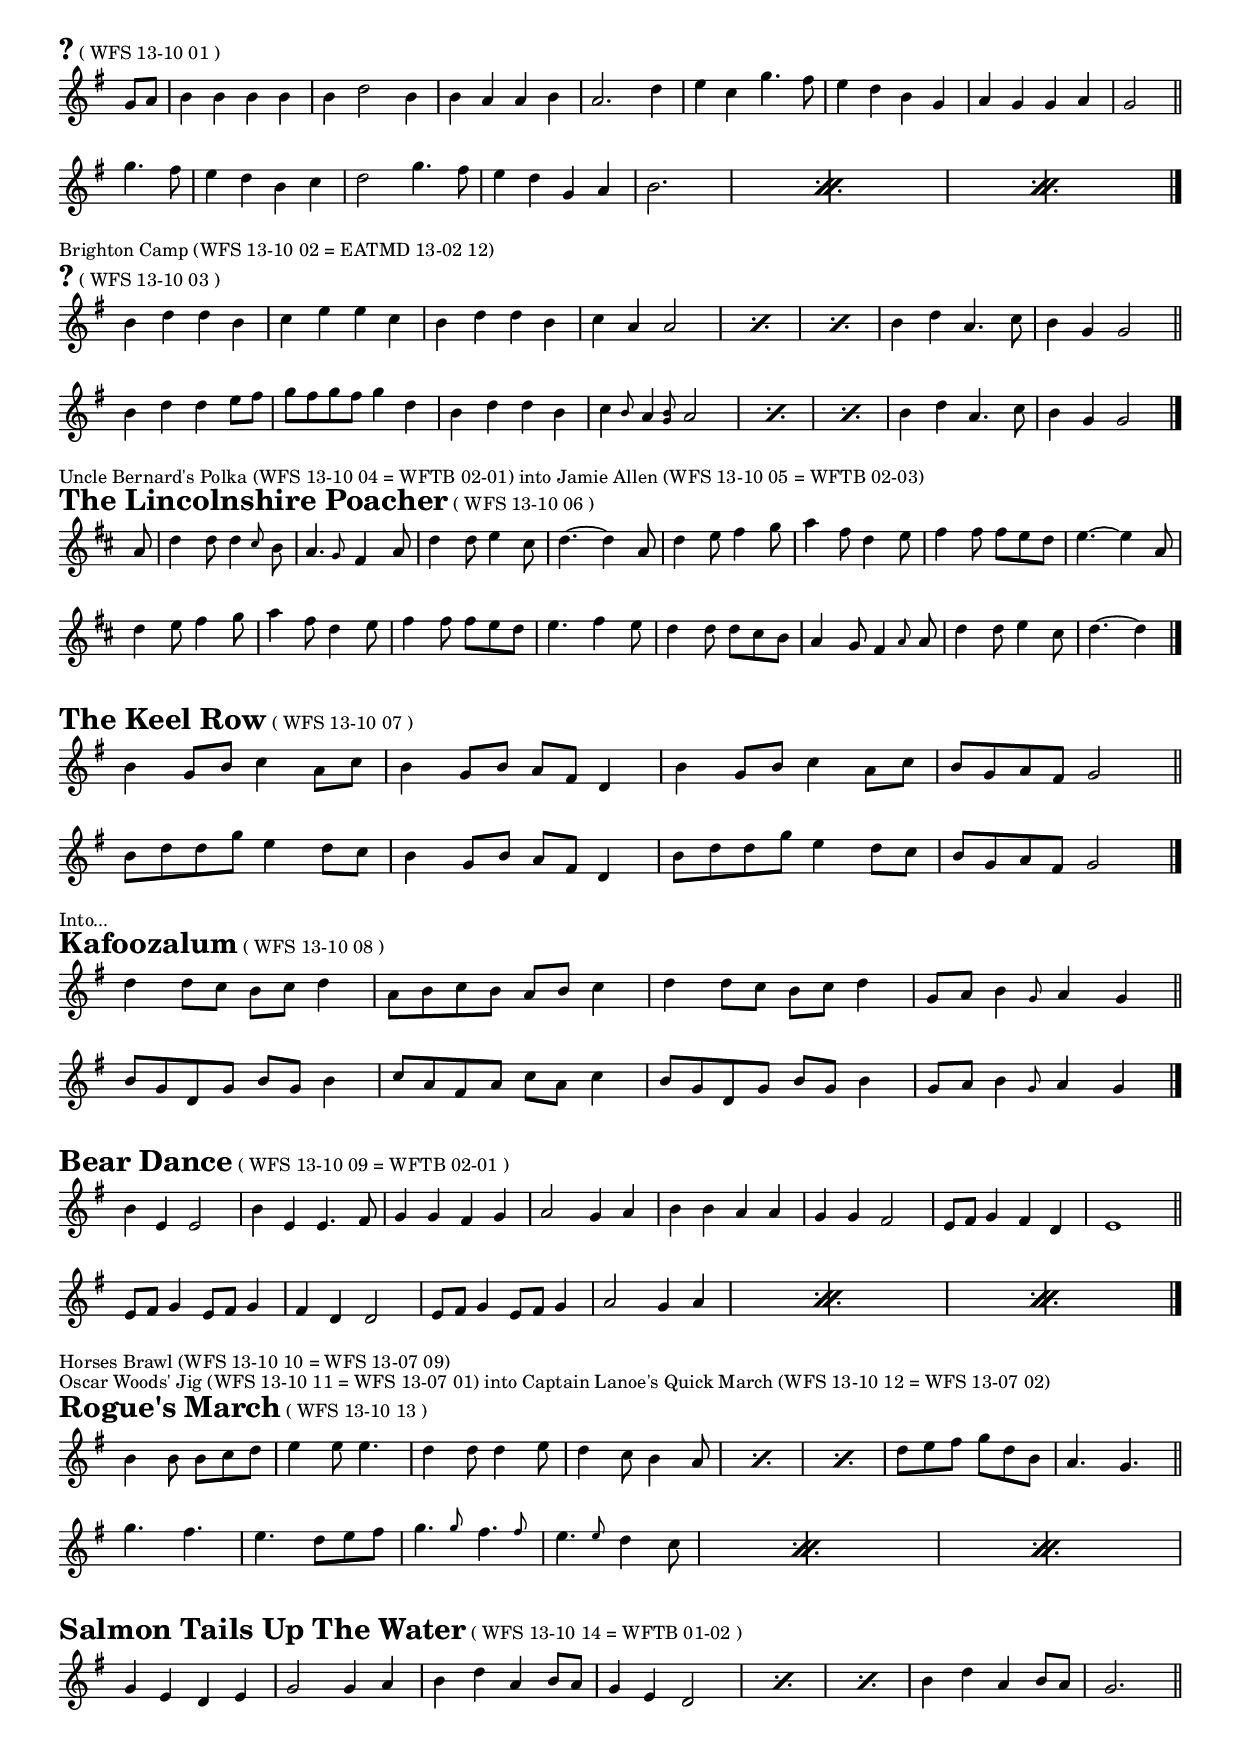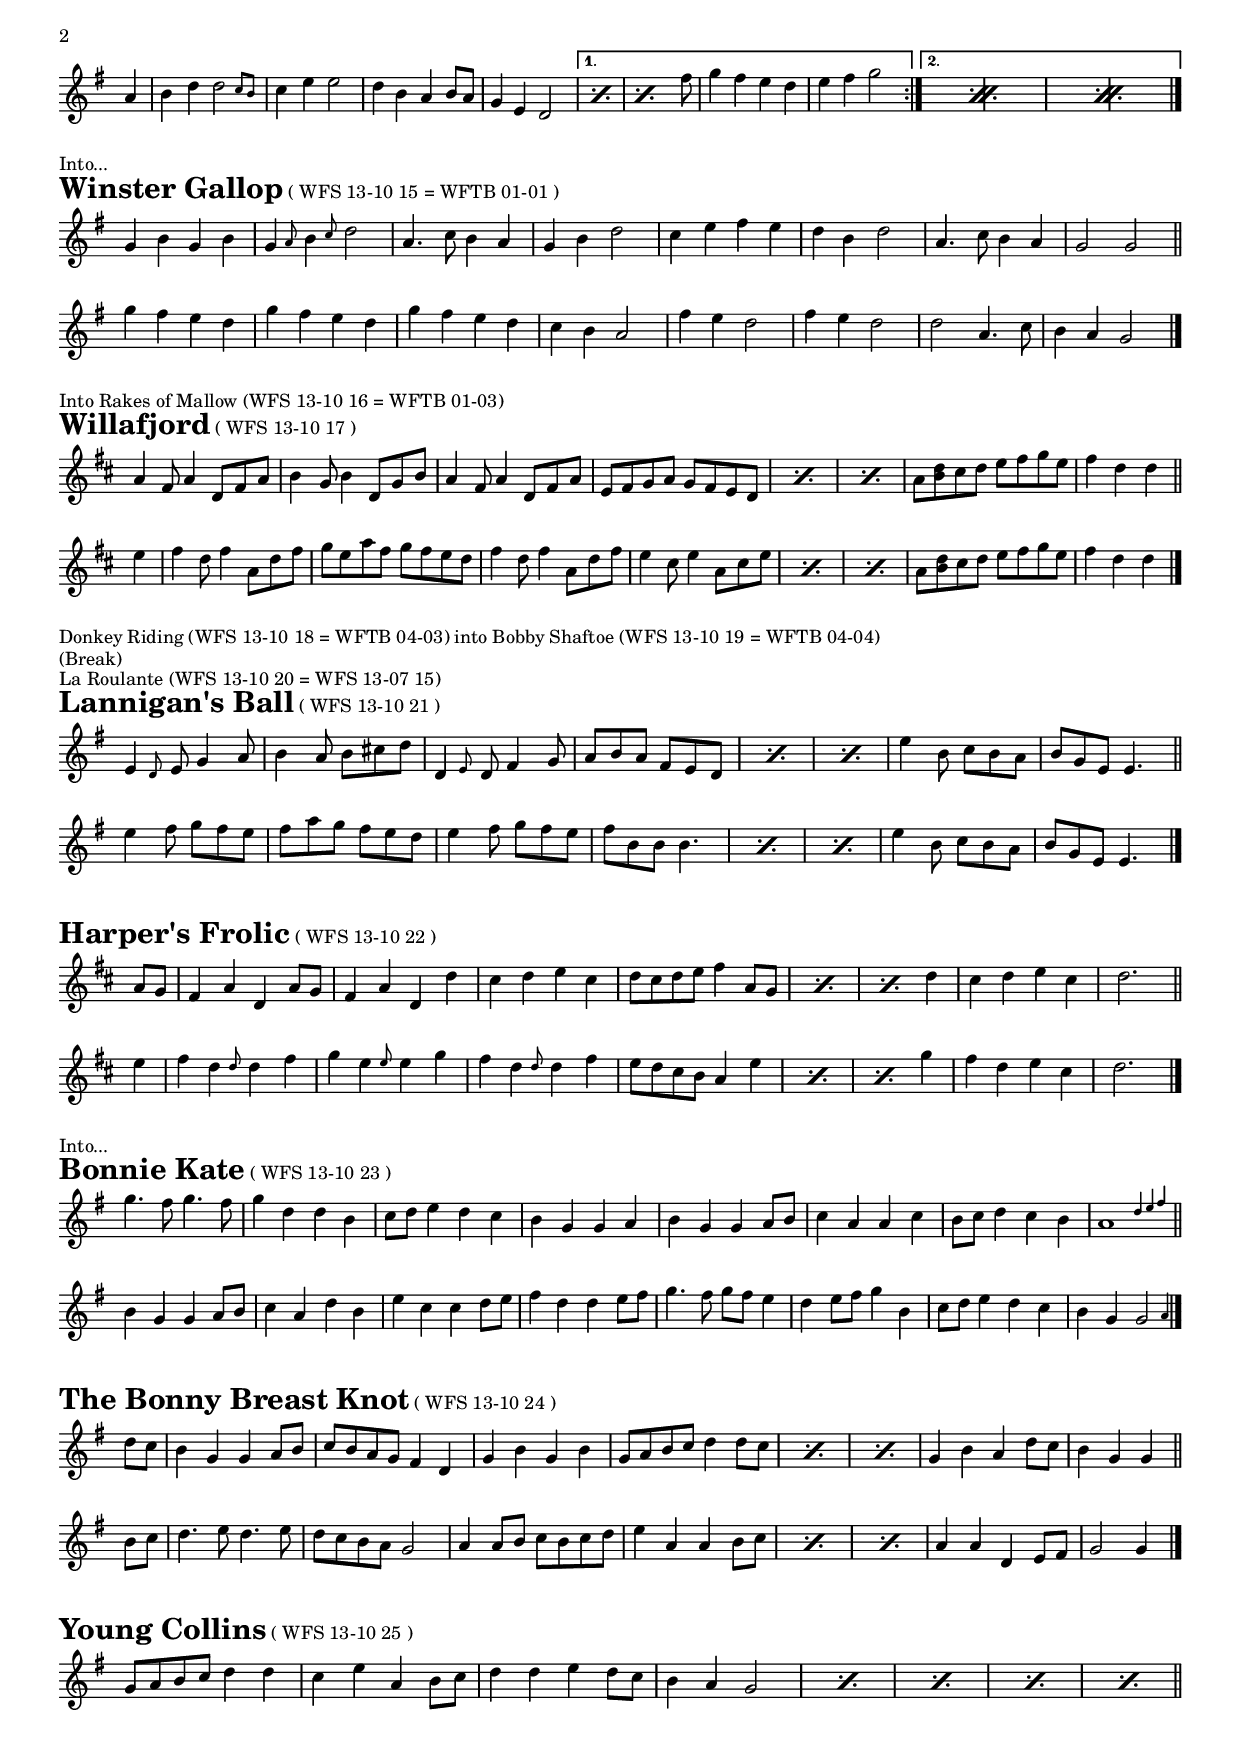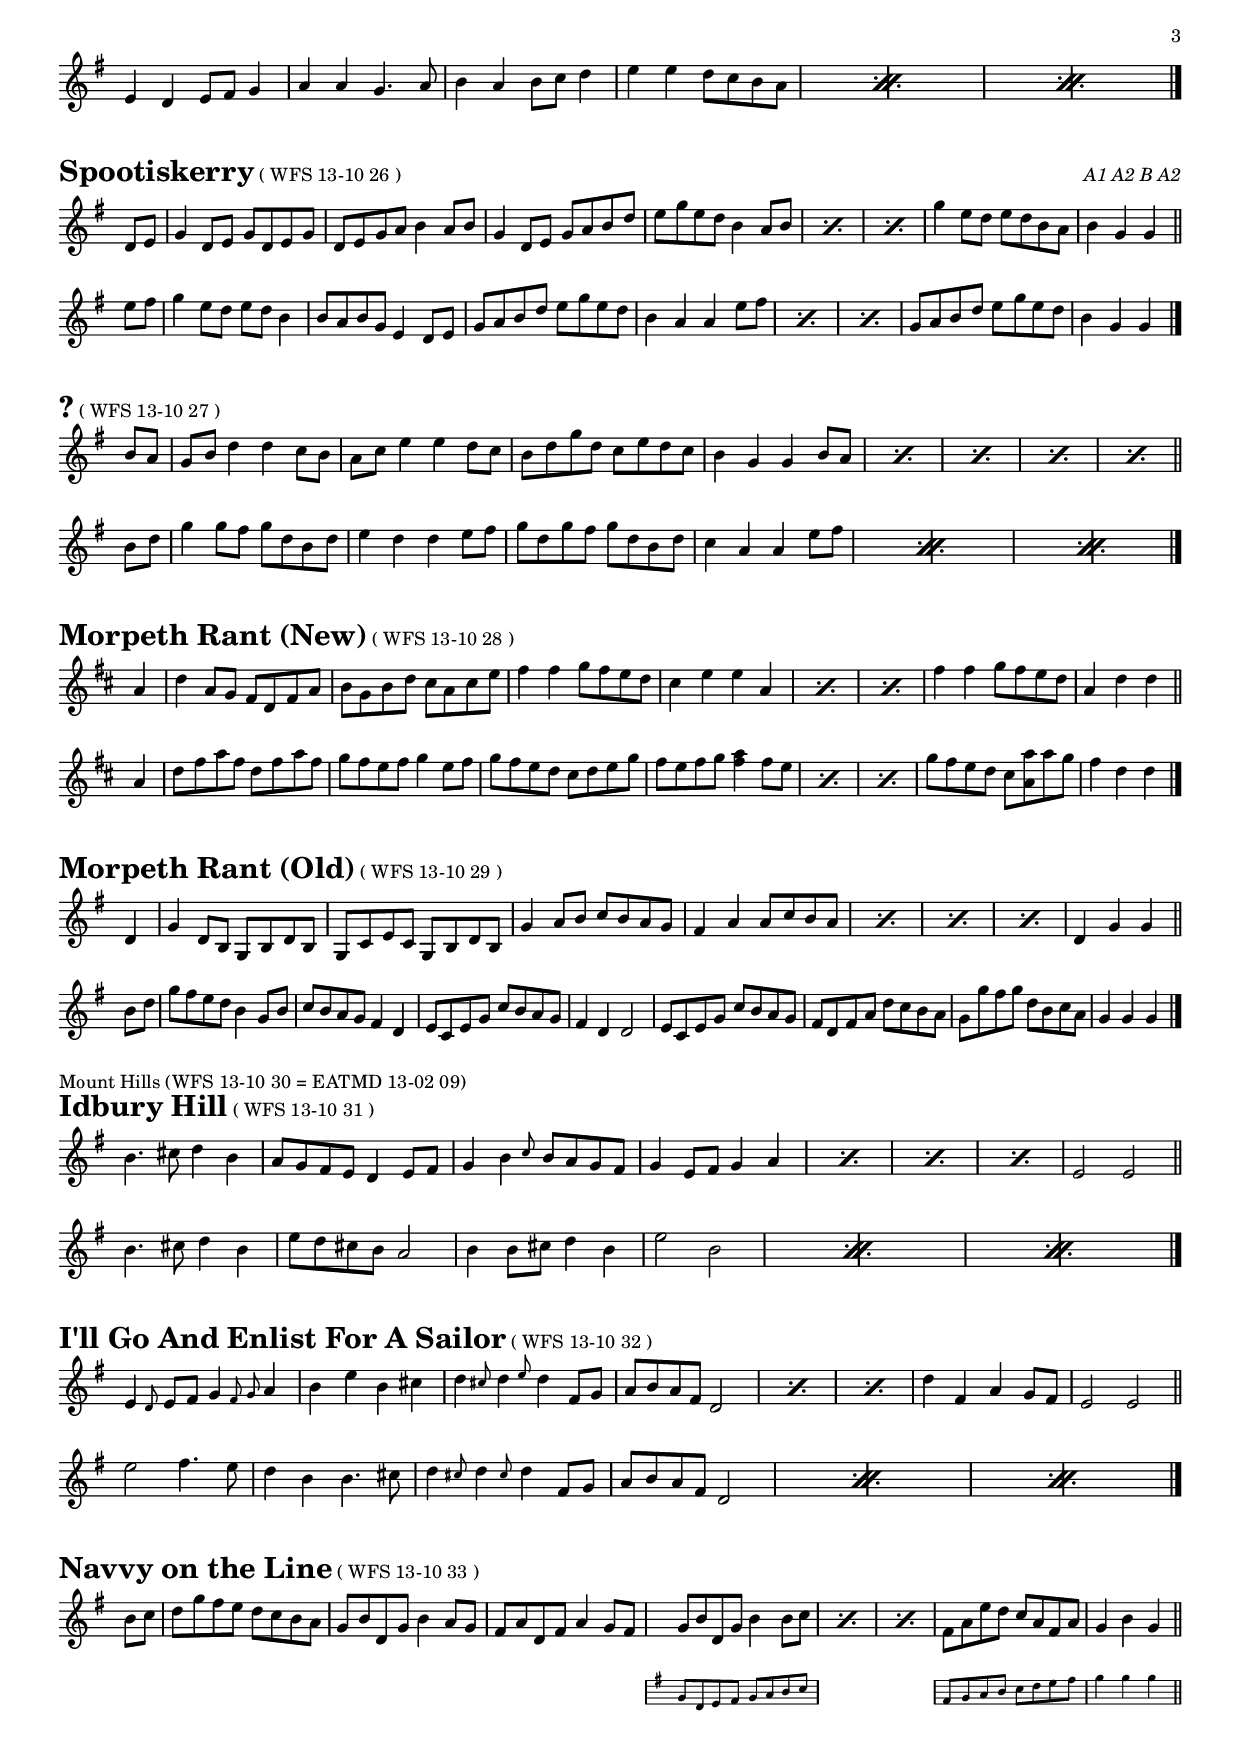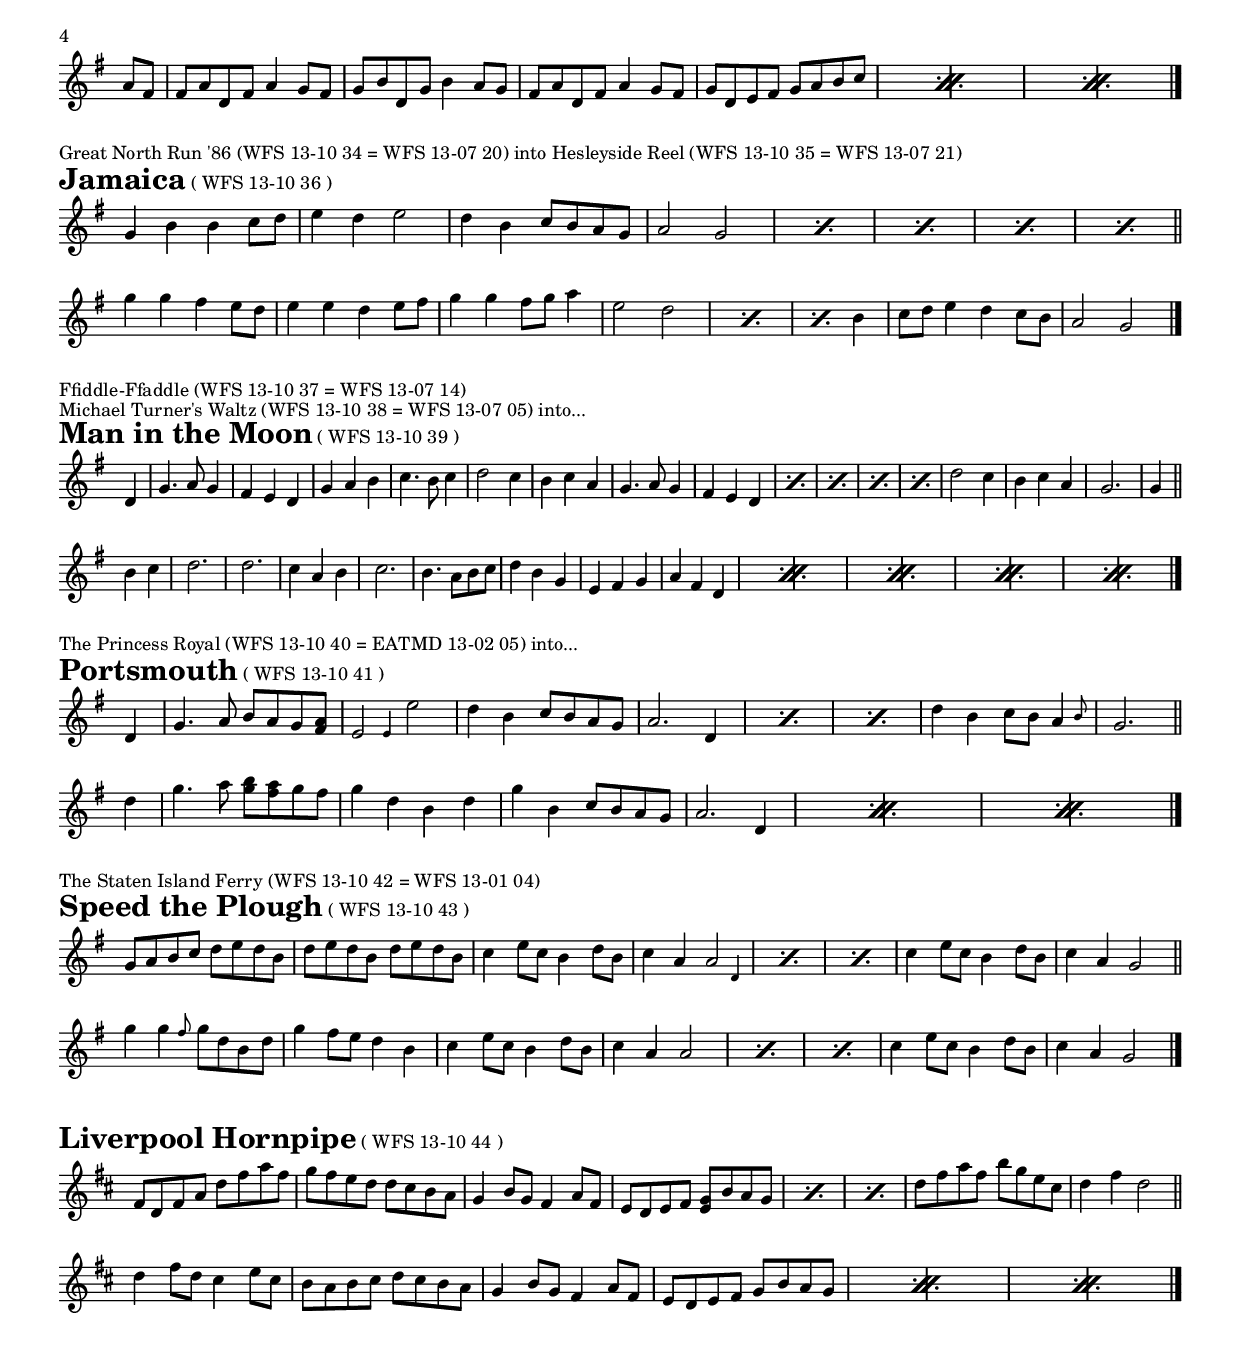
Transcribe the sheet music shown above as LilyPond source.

\version "2.16.0"

\layout { 
  indent = 0.0\cm
  \context { \Score \remove "Bar_number_engraver" }	
  \context { \Staff \remove "Time_signature_engraver" }
}

#(set-global-staff-size 16)

\paper {

scoreTitleMarkup = \markup {
  \fill-line {
    \line {
      \fontsize #4 \bold  
      \fromproperty #'header:piece
      \normalsize  
      \fromproperty #'header:subtitle
      \normal-text
      (\fromproperty #'header:opus)
    }
    \line {
      \italic
      \fromproperty #'header:meter
    }
  }
}

}

ossia = \with {
      \remove "Time_signature_engraver"
      alignAboveContext = #"main"
      fontSize = #-3
      \override StaffSymbol #'staff-space = #(magstep -3)
      \override StaffSymbol #'thickness = #(magstep -3)
      firstClef = ##f
}

makePercent =
#(define-music-function (parser location note) (ly:music?)
   "Make a percent repeat the same length as NOTE."
   (make-music 'PercentEvent
               'length (ly:music-length note)))

makeDoublePercent =
#(define-music-function (parser location note) (ly:music?)
   "Make a percent repeat the same length as NOTE."
   (make-music 'DoublePercentEvent
               'length (ly:music-length note)))


  

\score{{
\transpose d d' {
\time 4/4 \key g \major
  \partial 4 g8 a8
  b4 b4 b4 b4 b4 d'2 b4
  b4 a4 a4 b4 a2. d'4
  e'4 c'4 g'4. fis'8 e'4 d'4 b4 g4
  a4 g4 g4 a4 g2
  \bar "||" \break g'4. fis'8
  e'4 d'4 b4 c'4 d'2 g'4. fis'8
  e'4 d'4 g4 a4 b2. s4
  \makeDoublePercent s\breve
  \makeDoublePercent s\breve
  \bar "|."
}}
\header{
piece = "?"
opus = "WFS 13-10 01"
}}

\markuplist{ "Brighton Camp (WFS 13-10 02 = EATMD 13-02 12)" }

\score{{
\transpose d d' {
\time 4/4 \key g \major
  b4 d'4 d'4 b4 c'4 e'4 e'4 c'4
  b4 d'4 d'4 b4 c'4 a4 a2
  \makePercent s1 \makePercent s1
  b4 d'4 a4. c'8 b4 g4 g2
  \bar "||" \break
  b4 d'4 d'4 e'8 fis'8 g'8 fis'8 g'8 fis'8 g'4 d'4
  b4 d'4 d'4 b4 \afterGrace c'4 b8 \afterGrace a4 <b g>8 a2
  \makePercent s1 \makePercent s1
  b4 d'4 a4. c'8 b4 g4 g2
  \bar "|."
}}
\header{
piece = "?"
opus = "WFS 13-10 03"
}}

\markuplist{ "Uncle Bernard's Polka (WFS 13-10 04 = WFTB 02-01) into Jamie Allen (WFS 13-10 05 = WFTB 02-03)" }

\score{{
\transpose d d' {
\time 6/8 \key d \major
  \partial 8 a8
  d'4 d'8 \afterGrace d'4 cis'8 b8 \afterGrace a4. g8 fis4 a8
  d'4 d'8 e'4 cis'8 d'4.~d'4 a8
  d'4 e'8 fis'4 g'8 a'4 fis'8 d'4 e'8
  fis'4 fis'8 fis'8 e'8 d'8 e'4.~e'4 a8
  d'4 e'8 fis'4 g'8 a'4 fis'8 d'4 e'8
  fis'4 fis'8 fis'8 e'8 d'8 e'4. fis'4 e'8
  d'4 d'8 d'8 cis'8 b8 a4 g8 \afterGrace fis4 a8 a8
  d'4 d'8 e'4 cis'8 d'4.~d'4
  \bar "|."
}}
\header{
piece = "The Lincolnshire Poacher"
opus = "WFS 13-10 06"
}}

\score{{
\transpose d d' {
\time 4/4 \key g \major
  b4 g8 b8 c'4 a8 c'8 b4 g8 b8 a8 fis8 d4
  b4 g8 b8 c'4 a8 c'8 b8 g8 a8 fis8 g2
  \bar "||" \break
  b8 d'8 d'8 g'8 e'4 d'8 c'8 b4 g8 b8 a8 fis8 d4
  b8 d'8 d'8 g'8 e'4 d'8 c'8 b8 g8 a8 fis8 g2
  \bar "|."
}}
\header{
piece = "The Keel Row"
opus = "WFS 13-10 07"
}}
\markuplist{"Into..."
}

\score{{
\transpose d d' {
\time 4/4 \key g \major
  d'4 d'8 c'8 b8 c'8 d'4
  a8 b8 c'8 b8 a8 b8 c'4
  d'4 d'8 c'8 b8 c'8 d'4
  g8 a8 \afterGrace b4 g8 a4 g4
  \bar "||" \break
  b8 g8 d8 g8 b8 g8 b4
  c'8 a8 fis8 a8 c'8 a8 c'4
  b8 g8 d8 g8 b8 g8 b4
  g8 a8 \afterGrace b4 g8 a4 g4
  \bar "|."
}}
\header{
piece = "Kafoozalum"
opus = "WFS 13-10 08"
}}
\markuplist{
}

\score{{
\transpose d d' {
\time 4/4 \key e \minor
  b4 e4 e2 b4 e4 e4. fis8 g4 g4 fis4 g4 a2 g4 a4
  b4 b4 a4 a4 g4 g4 fis2 e8 fis8 g4 fis4 d4 e1
  \bar "||" \break
  e8 fis8 g4 e8 fis8 g4 fis4 d4 d2 e8 fis8 g4 e8 fis8 g4 a2 g4 a4
  \makeDoublePercent s\breve
  \makeDoublePercent s\breve
  \bar "|."
}}
\header{
piece = "Bear Dance"
opus = "WFS 13-10 09 = WFTB 02-01"
}}

\markuplist{ "Horses Brawl (WFS 13-10 10 = WFS 13-07 09)" }

\markuplist{ "Oscar Woods' Jig (WFS 13-10 11 = WFS 13-07 01) into Captain Lanoe's Quick March (WFS 13-10 12 = WFS 13-07 02)" }

\score{{
\transpose d d' {
\time 6/8 \key g \major
  b4 b8 b8 c'8 d'8 e'4 e'8 e'4.
  d'4 d'8 d'4 e'8 d'4 c'8 b4 a8
  \makePercent s2. \makePercent s2.
  d'8 e'8 fis'8 g'8 d'8 b8 a4. g4.
  \bar "||" \break
  g'4. fis'4. e'4. d'8 e'8 fis'8
  \afterGrace g'4. g'8 \afterGrace fis'4. fis'8
  \afterGrace e'4. e'8 d'4 c'8
  \makeDoublePercent s1.
  \makeDoublePercent s1.
}}
\header{
piece = "Rogue's March"
opus = "WFS 13-10 13"
}}

\score{{
\transpose d d' {
\time 4/4 \key g \major
  g4 e4 d4 e4 g2 g4 a4 b4 d'4 a4 b8 a8 g4 e4 d2
  \makePercent s1 \makePercent s1
  b4 d'4 a4 b8 a8 g2.
  \bar "||" \break 
  \repeat volta 2 {
  a4
  b4 d'4 \afterGrace d'2 {c'8 b8} c'4 e'4 e'2
  d'4 b4 a4 b8 a8 g4 e4 d2}
  \alternative {
  { \makePercent s1 \makePercent s2.~s8 fis'8
  g'4 fis'4 e'4 d'4 e'4 fis'4 g'2 }
  { \makeDoublePercent s\breve
  \makeDoublePercent s\breve }
  }
  \bar "|."
}}
\header{
piece = "Salmon Tails Up The Water"
opus = "WFS 13-10 14 = WFTB 01-02"
}}
\markuplist{"Into..."
}

\score{{
\transpose d d' {
\time 4/4 \key g \major
  g4 b4 g4 b4 \afterGrace g4 a8 \afterGrace b4 c'8 d'2
  a4. c'8 b4 a4 g4 b4 d'2
  c'4 e'4 fis'4 e'4 d'4 b4 d'2
  a4. c'8 b4 a4 g2 g2
  \bar "||" \break 
  g'4 fis'4 e'4 d'4 g'4 fis'4 e'4 d'4
  g'4 fis'4 e'4 d'4 c'4 b4 a2
  fis'4 e'4 d'2 fis'4 e'4 d'2
  d'2 a4. c'8 b4 a4 g2
  \bar "|."
}}
\header{
piece = "Winster Gallop"
opus = "WFS 13-10 15 = WFTB 01-01"
}}

\markuplist{"Into Rakes of Mallow (WFS 13-10 16 = WFTB 01-03)"
}

\score{{
\transpose d d' {
\time 4/4 \key d \major
  a4 fis8 a4 d8 fis8 a8 b4 g8 b4 d8 g8 b8
  a4 fis8 a4 d8 fis8 a8 e8 fis8 g8 a8 g8 fis8 e8 d8
  \makePercent s1 \makePercent s1
  a8 <b d'>8 cis'8 d'8 e'8 fis'8 g'8 e'8 fis'4 d'4 d'4
  \bar "||" \break e'4
  fis'4 d'8 fis'4 a8 d'8 fis'8 g'8 e'8 a'8 fis'8 g'8 fis'8 e'8 d'8
  fis'4 d'8 fis'4 a8 d'8 fis'8 e'4 cis'8 e'4 a8 cis'8 e'8
  \makePercent s1 \makePercent s1
  a8 <b d'>8 cis'8 d'8 e'8 fis'8 g'8 e'8 fis'4 d'4 d'4
  \bar "|."
}}
\header{
piece = "Willafjord"
opus = "WFS 13-10 17"
}}

\markuplist{"Donkey Riding (WFS 13-10 18 = WFTB 04-03) into Bobby Shaftoe (WFS 13-10 19 = WFTB 04-04)"
}
\markuplist{"(Break)"
}
\markuplist{"La Roulante (WFS 13-10 20 = WFS 13-07 15)"
}

\score{{
\transpose d d' {
\time 6/8 \key e \minor
  \afterGrace e4 d8 e8 g4 a8 b4 a8 b8 cis'8 d'8
  \afterGrace d4 e8 d8 fis4 g8 a8 b8 a8 fis8 e8 d8
  \makePercent s2. \makePercent s2.
  e'4 b8 c'8 b8 a8 b8 g8 e8 e4.
  \bar "||" \break
  e'4 fis'8 g'8 fis'8 e'8 fis'8 a'8 g'8 fis'8 e'8 d'8
  e'4 fis'8 g'8 fis'8 e'8 fis'8 b8 b8 b4.
  \makePercent s2. \makePercent s2.
  e'4 b8 c'8 b8 a8 b8 g8 e8 e4.
  \bar "|."
}}
\header{
piece = "Lannigan's Ball"
opus = "WFS 13-10 21"
}}

\score{{
\transpose d d' {
\time 4/4 \key d \major
  \partial 4 a8 g8
  fis4 a4 d4 a8 g8 fis4 a4 d4 d'4
  cis'4 d'4 e'4 cis'4 d'8 cis'8 d'8 e'8 fis'4 a8 g8
  \makePercent s1 \makePercent s2. d'4
  cis'4 d'4 e'4 cis'4 d'2.
  \bar "||" \break e'4
  fis'4 \afterGrace d'4 d'8 d'4 fis'4 g'4 \afterGrace e'4 e'8 e'4 g'4
  fis'4 \afterGrace d'4 d'8 d'4 fis'4 e'8 d'8 cis'8 b8 a4 e'4
  \makePercent s1 \makePercent s2. g'4
  fis'4 d'4 e'4 cis'4 d'2.
  \bar "|."  
}}
\header{
piece = "Harper's Frolic"
opus = "WFS 13-10 22"
}}
\markuplist{"Into..."
}

\score{{
\transpose d d' {
\time 4/4 \key g \major
  
  g'4. fis'8 g'4. fis'8 g'4 d'4 d'4 b4
  c'8 d'8 e'4 d'4 c'4 b4 g4 g4 a4
  b4 g4 g4 a8 b8 c'4 a4 a4 c'4
  b8 c'8 d'4 c'4 b4 \afterGrace a1 {d'4 e'4 fis'4}
  \bar "||" \break
  b4 g4 g4 a8 b8 c'4 a4 d'4 b4
  e'4 c'4 c'4 d'8 e'8 fis'4 d'4 d'4 e'8 fis'8
  g'4. fis'8 g'8 fis'8 e'4 d'4 e'8 fis'8 g'4 b4
  c'8 d'8 e'4 d'4 c'4
  b4 g4 \afterGrace g2 a4
  \bar "|."  
}}
\header{
piece = "Bonnie Kate"
opus = "WFS 13-10 23"
}}

\score{{
\transpose d d' {
\time 4/4 \key g \major
  \partial 4 d'8 c'8
  b4 g4 g4 a8 b8 c'8 b8 a8 g8 fis4 d4
  g4 b4 g4 b4 g8 a8 b8 c'8 d'4 d'8 c'8
  \makePercent s1 \makePercent s1
  g4 b4 a4 d'8 c'8 b4 g4 g4
  \bar "||" \break b8 c'8
  d'4. e'8 d'4. e'8 d'8 c'8 b8 a8 g2
  a4 a8 b8 c'8 b8 c'8 d'8 e'4 a4 a4 b8 c'8
  \makePercent s1 \makePercent s1
  a4 a4 d4 e8 fis8 g2 g4
  \bar "|."  
}}
\header{
piece = "The Bonny Breast Knot"
opus = "WFS 13-10 24"
}}


\score{{
\transpose d d' {
\time 4/4 \key g \major
  g8 a8 b8 c'8 d'4 d'4 c'4 e'4 a4 b8 c'8
  d'4 d'4 e'4 d'8 c'8 b4 a4 g2
  \makePercent s1 \makePercent s1
  \makePercent s1 \makePercent s1
  \bar "||" \break
  e4 d4 e8 fis8 g4 a4 a4 g4. a8
  b4 a4 b8 c'8 d'4 e'4 e'4 d'8 c'8 b8 a8
  \makeDoublePercent s\breve
  \makeDoublePercent s\breve
  \bar "|."  
}}
\header{
piece = "Young Collins"
opus = "WFS 13-10 25"
}}

\score{{
\transpose d d' {
\time 4/4 \key g \major
  \partial 4 d8 e8
  g4 d8 e8 g8 d8 e8 g8 d8 e8 g8 a8 b4 a8 b8
  g4 d8 e8 g8 a8 b8 d'8 e'8 g'8 e'8 d'8 b4 a8 b8
  \makePercent s1 \makePercent s1
  g'4 e'8 d'8 e'8 d'8 b8 a8 b4 g4 g4 
  \bar "||" \break e'8 fis'8
  g'4 e'8 d'8 e'8 d'8 b4 b8 a8 b8 g8 e4 d8 e8
  g8 a8 b8 d'8 e'8 g'8 e'8 d'8 b4 a4 a4 e'8 fis'8
  \makePercent s1 \makePercent s1
  g8 a8 b8 d'8 e'8 g'8 e'8 d'8 b4 g4 g4
  \bar "|."  
}}
\header{
piece = "Spootiskerry"
opus = "WFS 13-10 26"
meter = "A1 A2 B A2"
}}

\score{{
\transpose d d' {
\time 4/4 \key g \major
  \partial 4 b8 a8
  g8 b8 d'4 d'4 c'8 b8 a8 c'8 e'4 e'4 d'8 c'8
  b8 d'8 g'8 d'8 c'8 e'8 d'8 c'8 b4 g4 g4 b8 a8
  \makePercent s1 \makePercent s1
  \makePercent s1 \makePercent s2.
  \bar "||" \break b8 d'8
  g'4 g'8 fis'8 g'8 d'8 b8 d'8 e'4 d'4 d'4 e'8 fis'8
  g'8 d'8 g'8 fis'8 g'8 d'8 b8 d'8 c'4 a4 a4 e'8 fis'8
  \makeDoublePercent s\breve
  \makeDoublePercent s1~s2.
  \bar "|."  
}}
\header{
piece = "?"
opus = "WFS 13-10 27"
}}

\score{{
\transpose d d' {
\time 4/4 \key d \major
  \partial 4 a4
  d'4 a8 g8 fis8 d8 fis8 a8 b8 g8 b8 d'8 cis'8 a8 cis'8 e'8
  fis'4 fis'4 g'8 fis'8 e'8 d'8 cis'4 e'4 e'4 a4
  \makePercent s1 \makePercent s1
  fis'4 fis'4 g'8 fis'8 e'8 d'8 a4 d'4 d'4
  \bar "||" \break a4
  d'8 fis'8 a'8 fis'8 d'8 fis'8 a'8 fis'8 g'8 fis'8 e'8 fis'8 g'4 e'8 fis'8
  g'8 fis'8 e'8 d'8 cis'8 d'8 e'8 g'8 fis'8 e'8 fis'8 g'8 <fis' a'>4 fis'8 e'8
  \makePercent s1 \makePercent s1
  g'8 fis'8 e'8 d'8 cis'8 <a a'>8 a'8 g'8 fis'4 d'4 d'4
  \bar "|."  
}}
\header{
piece = "Morpeth Rant (New)"
opus = "WFS 13-10 28"
}}

\score{{
\transpose d d' {
\time 4/4 \key g \major
  \partial 4 d4
  g4 d8 b,8 g,8 b,8 d8 b,8 g,8 c8 e8 c8 g,8 b,8 d8 b,8 g4 a8 b8
  c'8 b8 a8 g8 fis4 a4 a8 c'8 b8 a8 
  \makePercent s1 \makePercent s1
  \makePercent s1
  d4 g4 g4
  \bar "||" \break b8 d'8
  g'8 fis'8 e'8 d'8 b4 g8 b8 c'8 b8 a8 g8 fis4 d4
  e8 c8 e8 g8 c'8 b8 a8 g8 fis4 d4 d2 \noBreak
  e8 c8 e8 g8 c'8 b8 a8 g8 fis8 d8 fis8 a8 d'8 c'8 b8 a8
  g8 g'8 fis'8 g'8 d'8 b8 c'8 a8 g4 g4 g4
  \bar "|."  
}}
\header{
piece = "Morpeth Rant (Old)"
opus = "WFS 13-10 29"
}}

\markuplist{"Mount Hills (WFS 13-10 30 = EATMD 13-02 09)"
}

\score{{
\transpose d d' {
\time 4/4 \key e \minor
  b4. cis'8 d'4 b4 a8 g8 fis8 e8 d4 e8 fis8
  g4 \afterGrace b4 c'8 b8 a8 g8 fis8 g4 e8 fis8 g4 a4
  \makePercent s1 \makePercent s1
  \makePercent s1
  e2 e2
  \bar "||" \break 
  b4. cis'8 d'4 b4 e'8 d'8 cis'8 b8 a2
  b4 b8 cis'8 d'4 b4 e'2 b2
  \makeDoublePercent s\breve
  \makeDoublePercent s\breve
  \bar "|."  
}}
\header{
piece = "Idbury Hill"
opus = "WFS 13-10 31"
}}

\score{{
\transpose d d' {
\time 4/4 \key e \minor
  \afterGrace e4 d8 e8 fis8 \afterGrace g4 fis8 \grace g8 a4 b4 e'4 b4 cis'4
  \afterGrace d'4 cis'8 \afterGrace d'4 e'8 d'4 fis8 g8 a8 b8 a8 fis8 d2
  \makePercent s1 \makePercent s1
  d'4 fis4 a4 g8 fis8 e2 e2
  \bar "||" \break 
  e'2 fis'4. e'8 d'4 b4 b4. cis'8
  \afterGrace d'4 cis'8 \afterGrace d'4 cis'8 d'4 fis8 g8 a8 b8 a8 fis8 d2
  \makeDoublePercent s\breve
  \makeDoublePercent s\breve
  \bar "|."  
}}
\header{
piece = "I'll Go And Enlist For A Sailor"
opus = "WFS 13-10 32"
}}

\score{{
\transpose d d' {
\time 4/4 \key g \major
  \partial 4 b8 c'8
  d'8 g'8 fis'8 e'8 d'8 c'8 b8 a8
  g8 b8 d8 g8 b4 a8 g8
  fis8 a8 d8 fis8 a4 g8 fis8
  <<
  { g8 b8 d8 g8 b4 b8 c	'8 
    \makePercent s1 \makePercent s1
    fis8 a8 e'8 d'8 c'8 a8 fis8 a8 g4 b4 g4
  }
  \new Staff \ossia
  { \key g \major g8 d8 e8 fis8 g8 a8 b8 c'8 \stopStaff 
    s1 s1
    \startStaff fis8 g8 a8 b8 c'8 d'8 e'8 fis'8 g'4 g'4 g'4 
  }
  >>
  \bar "||" \break a8 fis8
  fis8 a8 d8 fis8 a4 g8 fis8
  g8 b8 d8 g8 b4 a8 g8
  fis8 a8 d8 fis8 a4 g8 fis8
  g8 d8 e8 fis8 g8 a8 b8 c'8
  \makeDoublePercent s\breve
  \makeDoublePercent s\breve
  \bar "|."  
}}
\header{
piece = "Navvy on the Line"
opus = "WFS 13-10 33"
}}

\markuplist{ "Great North Run '86 (WFS 13-10 34 = WFS 13-07 20) into Hesleyside Reel (WFS 13-10 35 = WFS 13-07 21)"
}

\score{{
\transpose d d' {
\time 4/4 \key g \major
  g4 b4 b4 c'8 d'8 e'4 d'4 e'2
  d'4 b4 c'8 b8 a8 g8 a2 g2
  \makePercent s1 \makePercent s1
  \makePercent s1 \makePercent s1
  \bar "||" \break 
  g'4 g'4 fis'4 e'8 d'8 e'4 e'4 d'4 e'8 fis'8
  g'4 g'4 fis'8 g'8 a'4 e'2 d'2
  \makePercent s1 \makePercent s2. b4
  c'8 d'8 e'4 d'4 c'8 b8 a2 g2
  \bar "|."  
}}
\header{
piece = "Jamaica"
opus = "WFS 13-10 36"
}}

\markuplist{ "Ffiddle-Ffaddle (WFS 13-10 37 = WFS 13-07 14)"
}

\markuplist{ "Michael Turner's Waltz (WFS 13-10 38 = WFS 13-07 05) into..."
}

\score{{
\transpose d d' {
\time 3/4 \key g \major
  \partial 4 d4
  g4. a8 g4 fis4 e4 d4 g4 a4 b4 c'4. b8 c'4
  d'2 c'4 b4 c'4 a4 g4. a8 g4 fis4 e4 d4
  \makePercent s2. \makePercent s2.
  \makePercent s2. \makePercent s2.
  d'2 c'4 b4 c'4 a4 g2. g4
  \bar "||" \break b4 c'4
  d'2. d'2. c'4 a4 b4 c'2.
  b4. a8 b8 c'8 d'4 b4 g4 e4 fis4 g4 a4 fis4 d4
  \makeDoublePercent s1.
  \makeDoublePercent s1.
  \makeDoublePercent s1.
  \makeDoublePercent s1.
  \bar "|."  
}}
\header{
piece = "Man in the Moon"
opus = "WFS 13-10 39"
}}

\markuplist{ "The Princess Royal (WFS 13-10 40 = EATMD 13-02 05) into..."
}

\score{{
\transpose d d' {
\time 4/4 \key g \major
  \partial 4 d4
  g4. a8 b8 a8 g8 <fis a>8 \afterGrace e2 e4 e'2
  d'4 b4 c'8 b8 a8 g8 a2. d4
  \makePercent s1 \makePercent s1
  d'4 b4 c'8 b8 \afterGrace a4 b8 g2.
  \bar "||" \break d'4
  g'4. a'8 <g' b'>8 <fis' a'>8 g'8 fis'8 g'4 d'4 b4 d'4
  g'4 b4 c'8 b8 a8 g8 a2. d4
  \makeDoublePercent s\breve
  \makeDoublePercent s\breve
  \bar "|."  
}}
\header{
piece = "Portsmouth"
opus = "WFS 13-10 41"
}}

\markuplist{ "The Staten Island Ferry (WFS 13-10 42 = WFS 13-01 04)"
}

\score{{
\transpose d d' {
\time 4/4 \key g \major
  g8 a8 b8 c'8 d'8 e'8 d'8 b8 d'8 e'8 d'8 b8 d'8 e'8 d'8 b8
  c'4 e'8 c'8 b4 d'8 b8 c'4 a4 \afterGrace a2 d4
  \makePercent s1 \makePercent s1
  c'4 e'8 c'8 b4 d'8 b8 c'4 a4 g2
  \bar "||" \break
  g'4 \afterGrace g'4 fis'8 g'8 d'8 b8 d'8
  g'4 fis'8 e'8 d'4 b4
  c'4 e'8 c'8 b4 d'8 b8 c'4 a4 a2
  \makePercent s1 \makePercent s1
  c'4 e'8 c'8 b4 d'8 b8 c'4 a4 g2
  \bar "|."  
}}
\header{
piece = "Speed the Plough"
opus = "WFS 13-10 43"
}}

\score{{
\transpose d d' {
\time 4/4 \key d \major
  fis8 d8 fis8 a8 d'8 fis'8 a'8 fis'8
  g'8 fis'8 e'8 d'8 d'8 cis'8 b8 a8
  g4 b8 g8 fis4 a8 fis8 e8 d8 e8 fis8 <e g>8 b8 a8 g8
  \makePercent s1 \makePercent s1
  d'8 fis'8 a'8 fis'8 b'8 g'8 e'8 cis'8 d'4 fis'4 d'2
  \bar "||" \break 
  d'4 fis'8 d'8 cis'4 e'8 cis'8 b8 a8 b8 cis'8 d'8 cis'8 b8 a8
  g4 b8 g8 fis4 a8 fis8 e8 d8 e8 fis8 g8 b8 a8 g8
  \makeDoublePercent s\breve
  \makeDoublePercent s\breve
  \bar "|."  
}}
\header{
piece = "Liverpool Hornpipe"
opus = "WFS 13-10 44"
}}

%{
\score{{
\transpose d d' {
\time 6/8 \key g \major
  \bar "||" \break 
  \bar "|."  
}}
\header{
piece = "?"
opus = ""
}}
\markuplist{
}
%}

